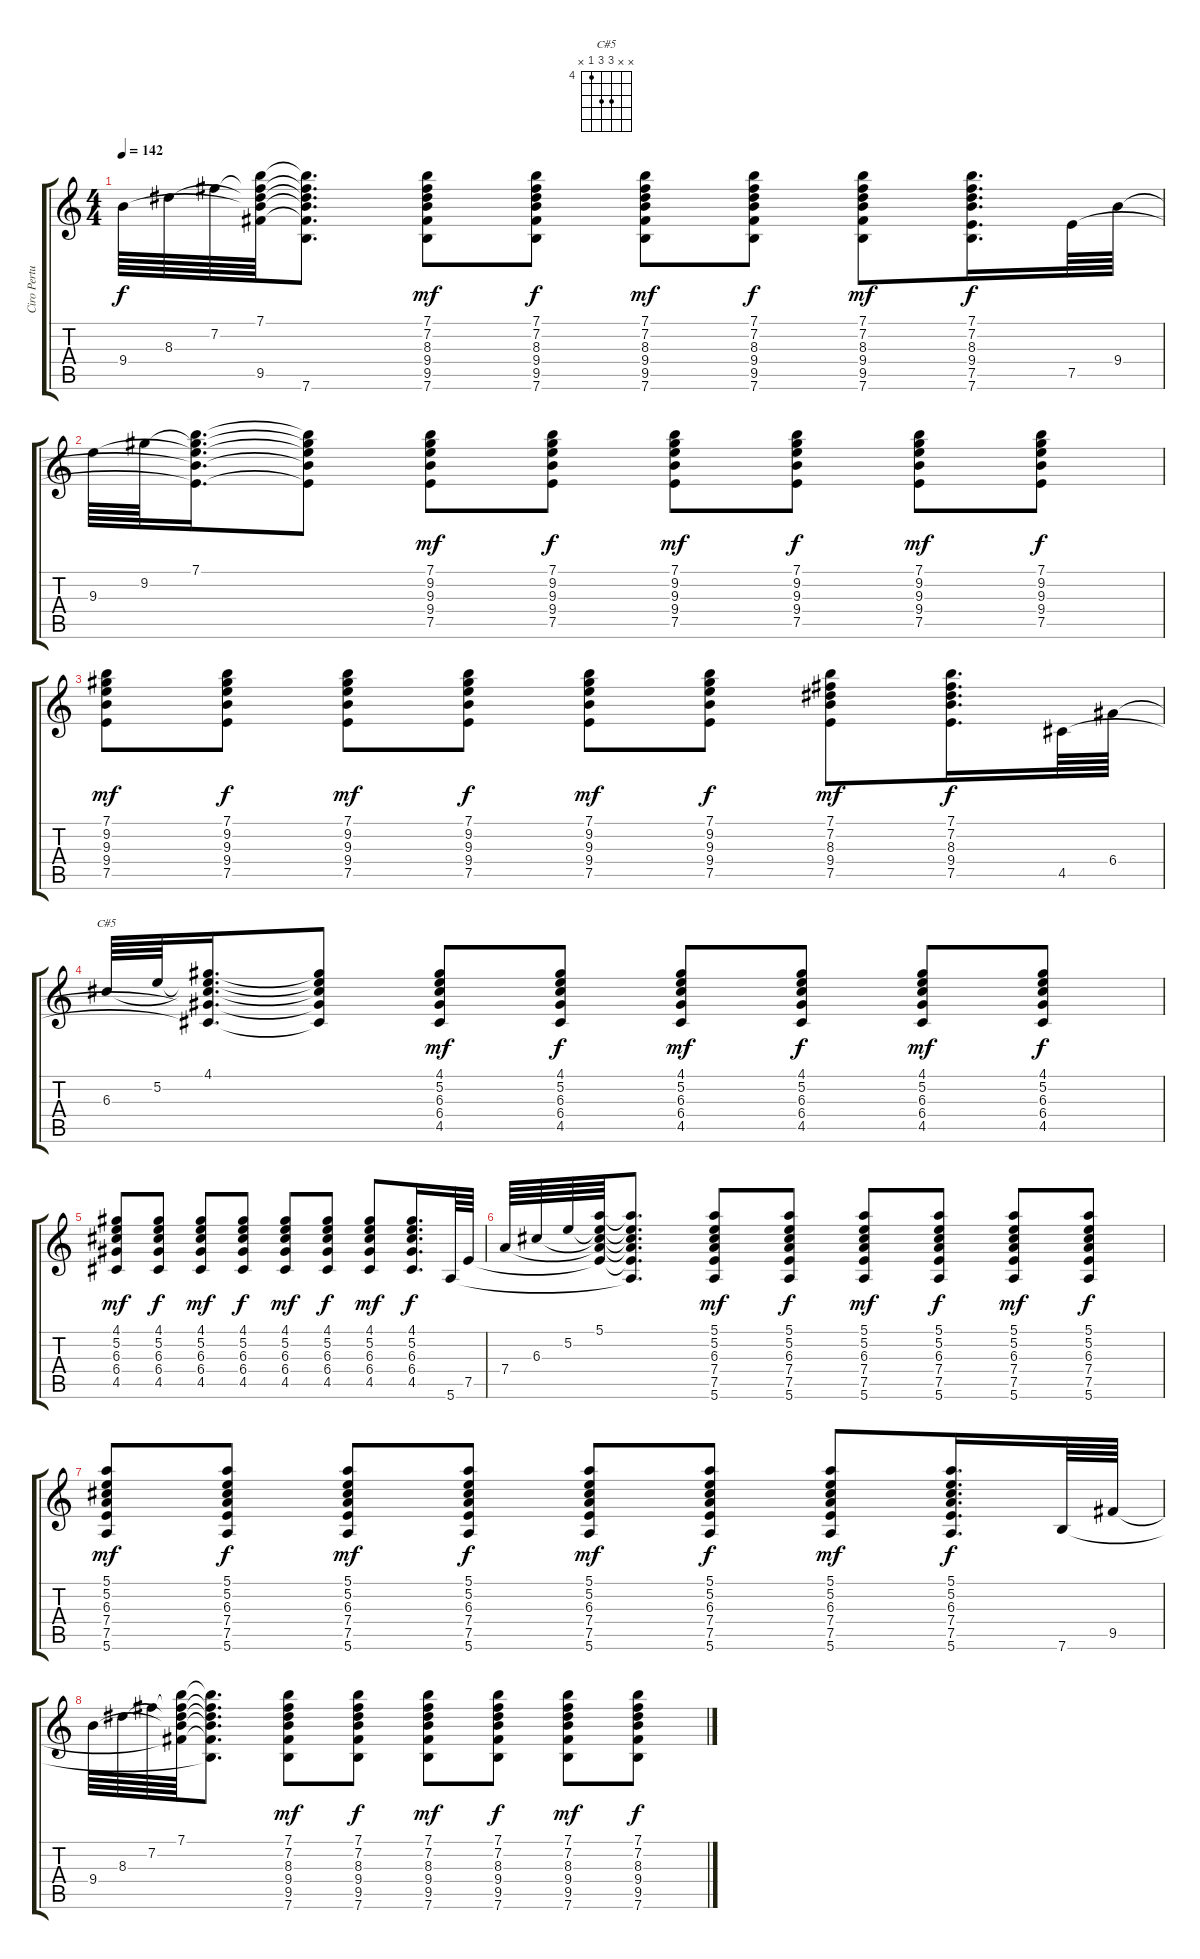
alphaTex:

\track ("Ciro Pertusi" "Ciro Pertu") {instrument acousticguitarsteel}
\staff {score tabs}
\tuning (E4 B3 G3 D3 A2 E2) {hide}
\chord ("C#5" x x 6 6 4 x) {firstfret 4}
\ts (4 4)
\tempo 142
\clef g2
\ks c
9.4.64{dy f} 8.3.64 7.2.64 (7.1 7.2{t} 8.3{t} 9.4{t} 9.5{t}).64 (7.1{t} 7.2{t} 8.3{t} 9.4{t} 9.5{t} 7.6{t}).8{d} (7.1 7.2 8.3 9.4 9.5 7.6).8{dy mf} (7.1 7.2 8.3 9.4 9.5 7.6).8{dy f} (7.1 7.2 8.3 9.4 9.5 7.6).8{dy mf} (7.1 7.2 8.3 9.4 9.5 7.6).8{dy f} (7.1 7.2 8.3 9.4 9.5 7.6).8{dy mf} (7.1 7.2 8.3 9.4 7.5 7.6).16{d dy f} 7.5.64 9.4.64 |
9.3.64 9.2.64 (7.1 9.2{t} 9.3{t} 9.4{t} 7.5{t}).16{d} (7.1{t} 9.2{t} 9.3{t} 9.4{t} 7.5{t}).8 (7.1 9.2 9.3 9.4 7.5).8{dy mf} (7.1 9.2 9.3 9.4 7.5).8{dy f} (7.1 9.2 9.3 9.4 7.5).8{dy mf} (7.1 9.2 9.3 9.4 7.5).8{dy f} (7.1 9.2 9.3 9.4 7.5).8{dy mf} (7.1 9.2 9.3 9.4 7.5).8{dy f} |
(7.1 9.2 9.3 9.4 7.5).8{dy mf} (7.1 9.2 9.3 9.4 7.5).8{dy f} (7.1 9.2 9.3 9.4 7.5).8{dy mf} (7.1 9.2 9.3 9.4 7.5).8{dy f} (7.1 9.2 9.3 9.4 7.5).8{dy mf} (7.1 9.2 9.3 9.4 7.5).8{dy f} (7.1 7.2 8.3 9.4 7.5).8{dy mf} (7.1 7.2 8.3 9.4 7.5).16{d dy f} 4.5.64 6.4.64 |
6.3.64{ch "C#5"} 5.2.64 (4.1 5.2{t} 6.3{t} 6.4{t} 4.5{t}).16{d} (4.1{t} 5.2{t} 6.3{t} 6.4{t} 4.5{t}).8 (4.1 5.2 6.3 6.4 4.5).8{dy mf} (4.1 5.2 6.3 6.4 4.5).8{dy f} (4.1 5.2 6.3 6.4 4.5).8{dy mf} (4.1 5.2 6.3 6.4 4.5).8{dy f} (4.1 5.2 6.3 6.4 4.5).8{dy mf} (4.1 5.2 6.3 6.4 4.5).8{dy f} |
(4.1 5.2 6.3 6.4 4.5).8{dy mf} (4.1 5.2 6.3 6.4 4.5).8{dy f} (4.1 5.2 6.3 6.4 4.5).8{dy mf} (4.1 5.2 6.3 6.4 4.5).8{dy f} (4.1 5.2 6.3 6.4 4.5).8{dy mf} (4.1 5.2 6.3 6.4 4.5).8{dy f} (4.1 5.2 6.3 6.4 4.5).8{dy mf} (4.1 5.2 6.3 6.4 4.5).16{d dy f} 5.6.64 7.5.64 |
7.4.64 6.3.64 5.2.64 (5.1 5.2{t} 6.3{t} 7.4{t} 7.5{t}).64 (5.1{t} 5.2{t} 6.3{t} 7.4{t} 7.5{t} 5.6{t}).8{d} (5.1 5.2 6.3 7.4 7.5 5.6).8{dy mf} (5.1 5.2 6.3 7.4 7.5 5.6).8{dy f} (5.1 5.2 6.3 7.4 7.5 5.6).8{dy mf} (5.1 5.2 6.3 7.4 7.5 5.6).8{dy f} (5.1 5.2 6.3 7.4 7.5 5.6).8{dy mf} (5.1 5.2 6.3 7.4 7.5 5.6).8{dy f} |
(5.1 5.2 6.3 7.4 7.5 5.6).8{dy mf} (5.1 5.2 6.3 7.4 7.5 5.6).8{dy f} (5.1 5.2 6.3 7.4 7.5 5.6).8{dy mf} (5.1 5.2 6.3 7.4 7.5 5.6).8{dy f} (5.1 5.2 6.3 7.4 7.5 5.6).8{dy mf} (5.1 5.2 6.3 7.4 7.5 5.6).8{dy f} (5.1 5.2 6.3 7.4 7.5 5.6).8{dy mf} (5.1 5.2 6.3 7.4 7.5 5.6).16{d dy f} 7.6.64 9.5.64 |
9.4.64 8.3.64 7.2.64 (7.1 7.2{t} 8.3{t} 9.4{t} 9.5{t}).64 (7.1{t} 7.2{t} 8.3{t} 9.4{t} 9.5{t} 7.6{t}).8{d} (7.1 7.2 8.3 9.4 9.5 7.6).8{dy mf} (7.1 7.2 8.3 9.4 9.5 7.6).8{dy f} (7.1 7.2 8.3 9.4 9.5 7.6).8{dy mf} (7.1 7.2 8.3 9.4 9.5 7.6).8{dy f} (7.1 7.2 8.3 9.4 9.5 7.6).8{dy mf} (7.1 7.2 8.3 9.4 9.5 7.6).8{dy f}
